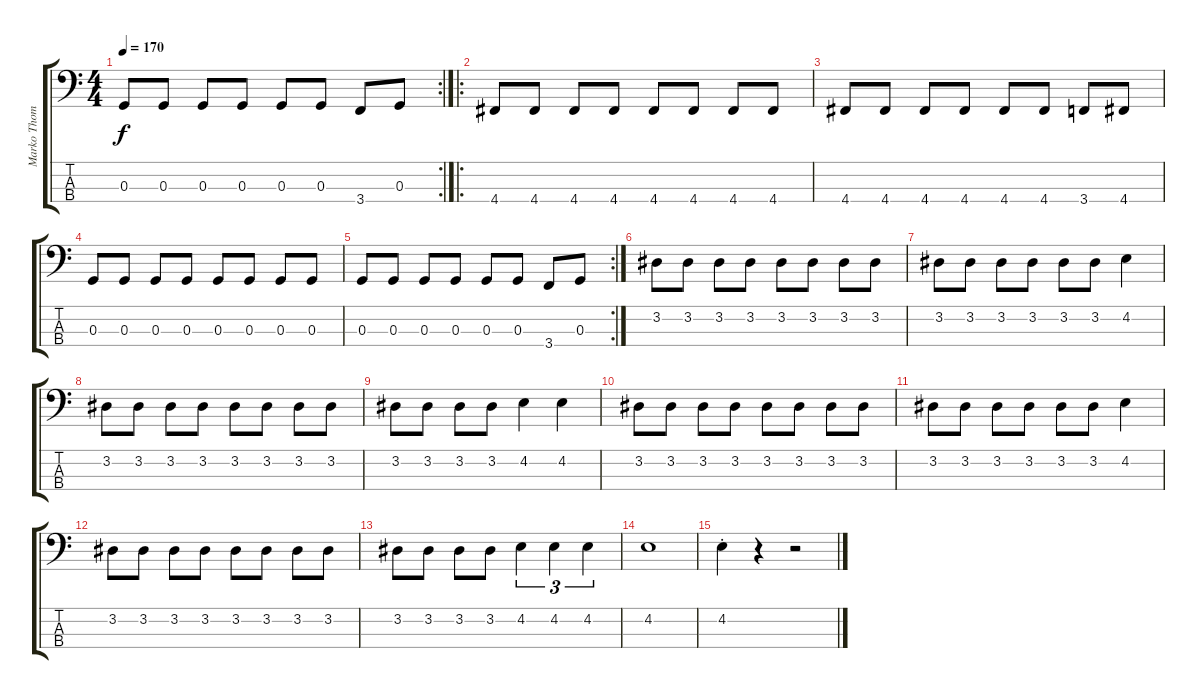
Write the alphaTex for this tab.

\track ("Marko Thomas" "Marko Thom") {instrument electricbassfinger}
\staff {score tabs}
\tuning (F2 C2 G1 D1) {hide}
\rc 2
\ts (4 4)
\tempo 170
\clef f4
\ks c
0.3.8{dy f} 0.3.8 0.3.8 0.3.8 0.3.8 0.3.8 3.4.8 0.3.8 |
\ro
4.4.8 4.4.8 4.4.8 4.4.8 4.4.8 4.4.8 4.4.8 4.4.8 |
4.4.8 4.4.8 4.4.8 4.4.8 4.4.8 4.4.8 3.4.8 4.4.8 |
0.3.8 0.3.8 0.3.8 0.3.8 0.3.8 0.3.8 0.3.8 0.3.8 |
\rc 2
0.3.8 0.3.8 0.3.8 0.3.8 0.3.8 0.3.8 3.4.8 0.3.8 |
3.2.8 3.2.8 3.2.8 3.2.8 3.2.8 3.2.8 3.2.8 3.2.8 |
3.2.8 3.2.8 3.2.8 3.2.8 3.2.8 3.2.8 4.2.4 |
3.2.8 3.2.8 3.2.8 3.2.8 3.2.8 3.2.8 3.2.8 3.2.8 |
3.2.8 3.2.8 3.2.8 3.2.8 4.2.4 4.2.4 |
3.2.8 3.2.8 3.2.8 3.2.8 3.2.8 3.2.8 3.2.8 3.2.8 |
3.2.8 3.2.8 3.2.8 3.2.8 3.2.8 3.2.8 4.2.4 |
3.2.8 3.2.8 3.2.8 3.2.8 3.2.8 3.2.8 3.2.8 3.2.8 |
3.2.8 3.2.8 3.2.8 3.2.8 4.2.4{tu (3 2)} 4.2.4{tu (3 2)} 4.2.4{tu (3 2)} |
4.2.1 |
4.2{st}.4 r.4 r.2
